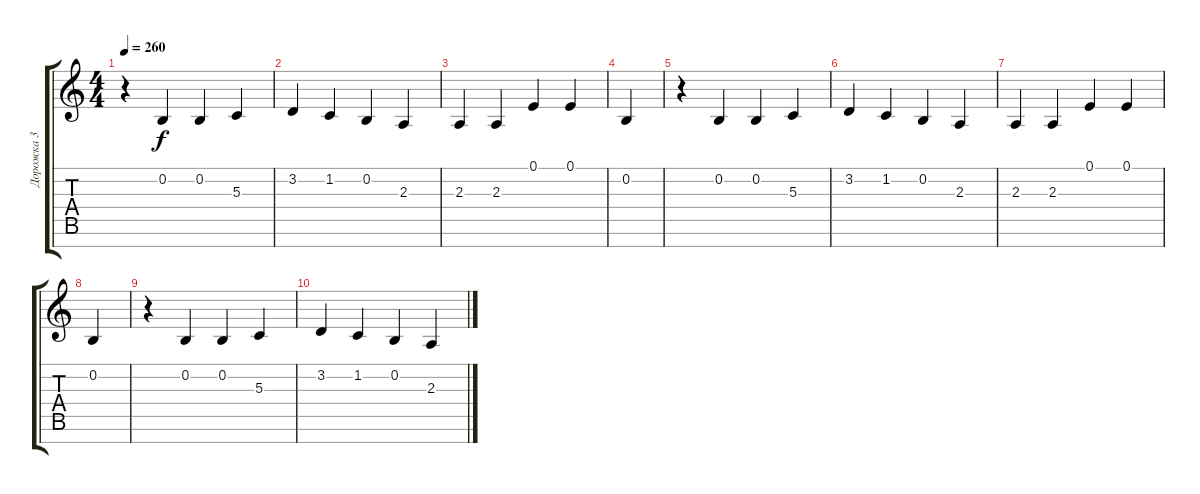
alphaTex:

\track ("Дорожка 3" "Дорожка 3") {instrument lead8bassandlead}
\staff {score tabs}
\tuning (E4 B3 G3 D3 A2 E2 B1) {hide}
\ts (4 4)
\tempo 260
\clef g2
\ks c
r.4{dy f} 0.2.4 0.2.4 5.3.4 |
3.2.4 1.2.4 0.2.4 2.3.4 |
2.3.4 2.3.4 0.1.4 0.1.4 |
0.2.4 |
r.4 0.2.4 0.2.4 5.3.4 |
3.2.4 1.2.4 0.2.4 2.3.4 |
2.3.4 2.3.4 0.1.4 0.1.4 |
0.2.4 |
r.4 0.2.4 0.2.4 5.3.4 |
3.2.4 1.2.4 0.2.4 2.3.4
